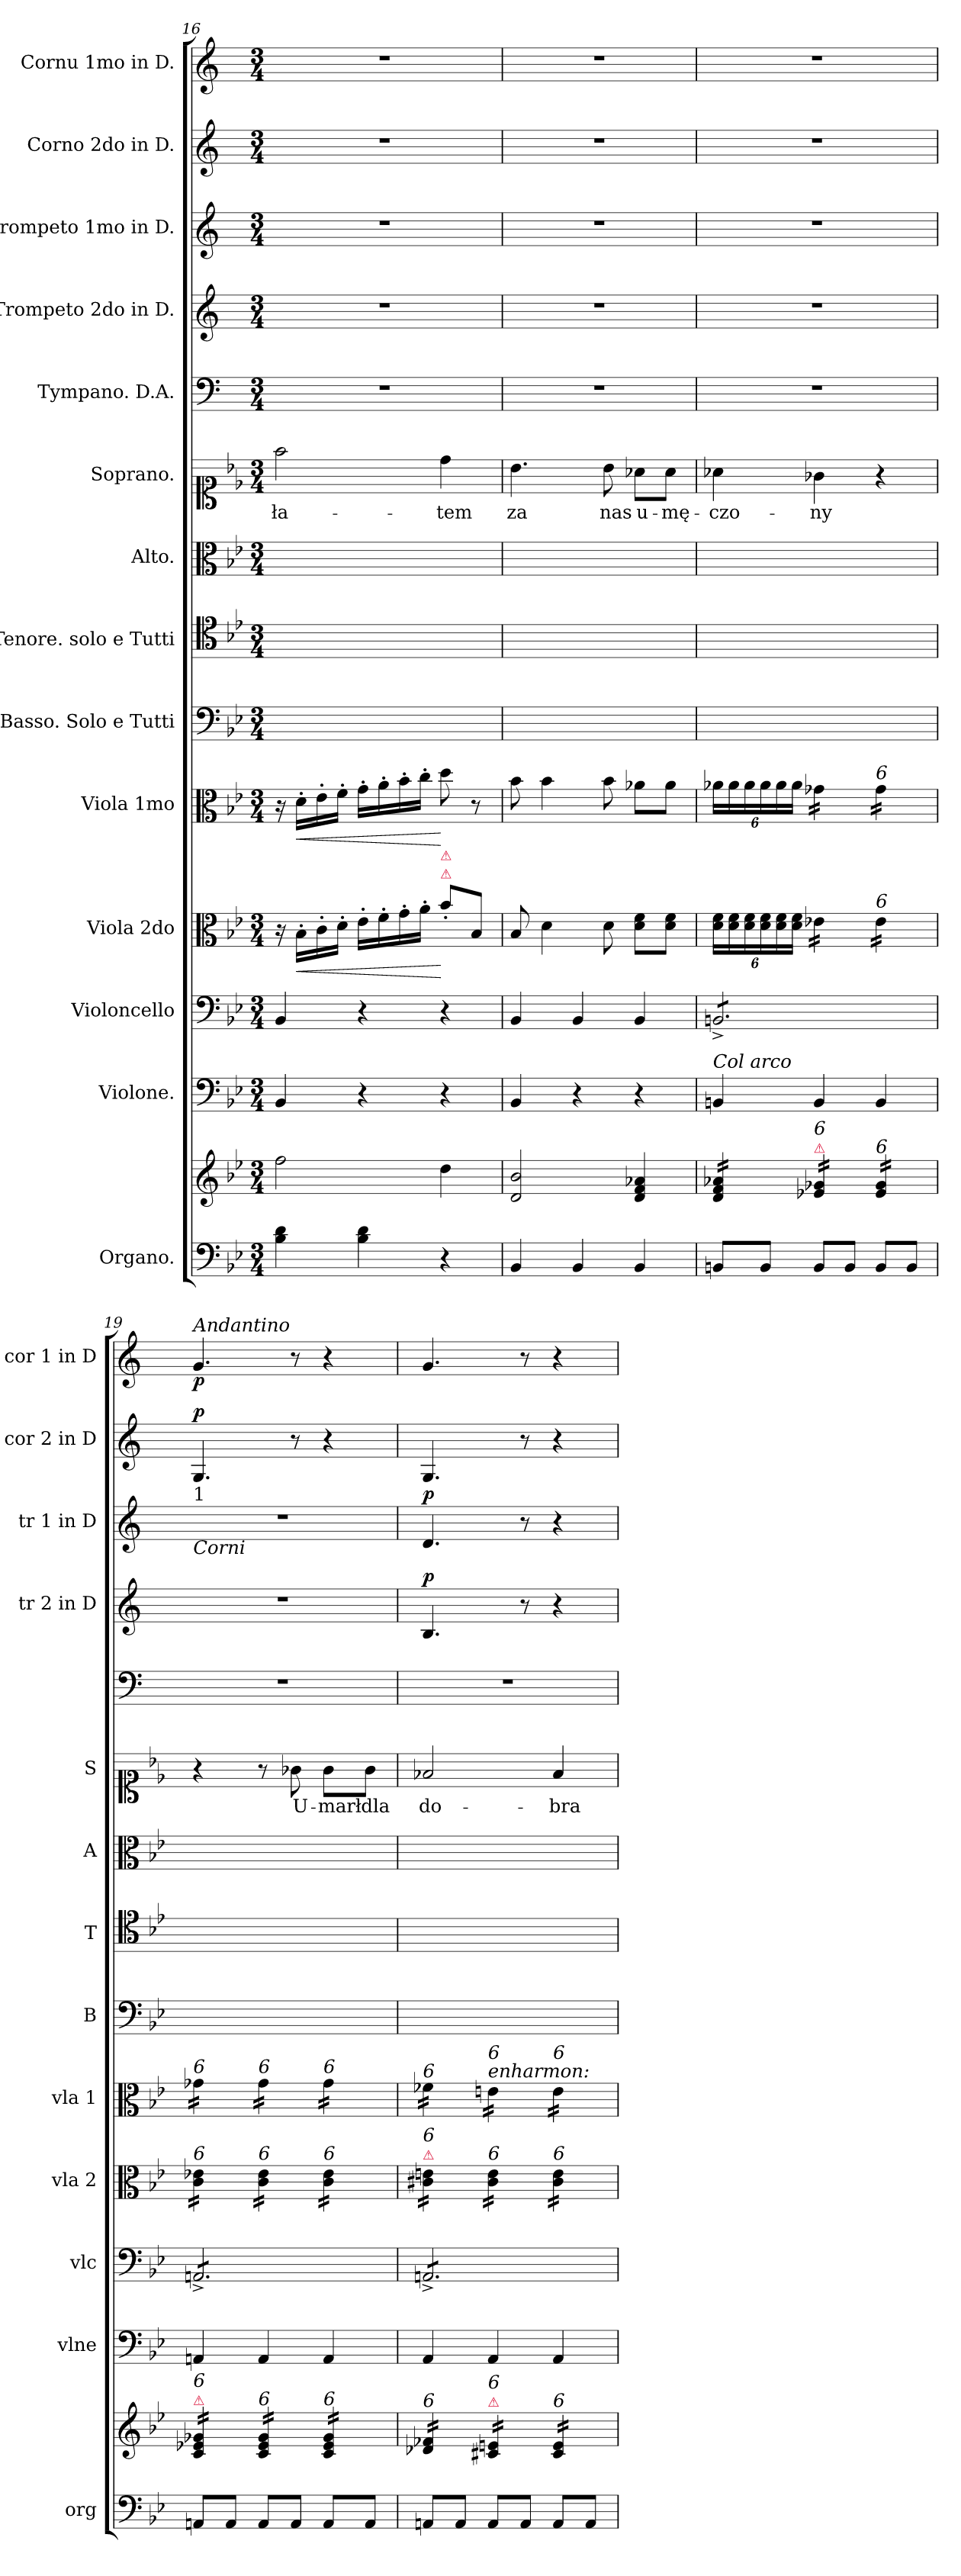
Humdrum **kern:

**kern	**kern	**kern	**kern	**kern	**dynam	**kern	**dynam	**kern	**kern	**kern	**kern	**text	**kern	**kern	**dynam	**kern	**dynam	**kern	**dynam	**kern	**dynam
*part14	*part14	*part13	*part12	*part11	*part11	*part10	*part10	*part9	*part8	*part7	*part6	*part6	*part5	*part4	*part4	*part3	*part3	*part2	*part2	*part1	*part1
*staff15	*staff14	*staff13	*staff12	*staff11	*staff11	*staff10	*staff10	*staff9	*staff8	*staff7	*staff6	*staff6	*staff5	*staff4	*staff4	*staff3	*staff3	*staff2	*staff2	*staff1	*staff1
*I"Organo.	*	*I"Violone.	*I"Violoncello	*I"Viola 2do	*	*I"Viola 1mo	*	*I"Basso. Solo e Tutti	*I"Tenore. solo e Tutti	*I"Alto.	*I"Soprano.	*	*I"Tympano. D.A.	*I"Trompeto 2do in D.	*	*I"Trompeto 1mo in D.	*	*I"Corno 2do in D.	*	*I"Cornu 1mo in D.	*
*I'org	*	*I'vlne	*I'vlc	*I'vla 2	*	*I'vla 1	*	*I'B	*I'T	*I'A	*I'S	*	*	*I'tr 2 in D	*	*I'tr 1 in D	*	*I'cor 2 in D	*	*I'cor 1 in D	*
*clefF4	*clefG2	*clefF4	*clefF4	*clefC3	*	*clefC3	*	*clefF4	*clefC4	*clefC3	*clefC1	*	*clefF4	*clefG2	*	*clefG2	*	*clefG2	*	*clefG2	*
*	*	*ITrd8c12	*	*	*	*	*	*	*	*	*	*	*	*ITrd-1c-2	*	*ITrd-1c-2	*	*ITrd-1c-2	*	*ITrd-1c-2	*
*k[b-e-]	*k[b-e-]	*k[b-e-]	*k[b-e-]	*k[b-e-]	*	*k[b-e-]	*	*k[b-e-]	*k[b-e-]	*k[b-e-]	*k[b-e-]	*	*k[]	*k[f#c#]	*	*k[f#c#]	*	*k[f#c#]	*	*k[f#c#]	*
*M3/4	*M3/4	*M3/4	*M3/4	*M3/4	*	*M3/4	*	*M3/4	*M3/4	*M3/4	*M3/4	*	*M3/4	*M3/4	*	*M3/4	*	*M3/4	*	*M3/4	*
=16	=16	=16	=16	=16	=16	=16	=16	=16	=16	=16	=16	=16	=16	=16	=16	=16	=16	=16	=16	=16	=16
4B-\ 4d\	2ff\	4BBB-/	4BB-/	16r	.	16r	.	2.ryy	2.ryy	2.ryy	2ff\	-ła-	2.r	2.r	.	2.r	.	2.r	.	2.r	.
!	!	!	!	!	!LO:HP:b	!	!LO:HP:b	!	!	!	!	!	!	!	!	!	!	!	!	!	!
.	.	.	.	16B-'\LL	<	16d'\LL	<	.	.	.	.	.	.	.	.	.	.	.	.	.	.
.	.	.	.	16c'\	.	16e-'\	.	.	.	.	.	.	.	.	.	.	.	.	.	.	.
.	.	.	.	16d'\JJ	.	16f'\JJ	.	.	.	.	.	.	.	.	.	.	.	.	.	.	.
4B-\ 4d\	.	4r	4r	16e-'\LL	.	16g'\LL	.	.	.	.	.	.	.	.	.	.	.	.	.	.	.
.	.	.	.	16f'\	.	16a'\	.	.	.	.	.	.	.	.	.	.	.	.	.	.	.
.	.	.	.	16g'\	.	16b-'\	.	.	.	.	.	.	.	.	.	.	.	.	.	.	.
.	.	.	.	16a'\JJ	.	16cc'\JJ	.	.	.	.	.	.	.	.	.	.	.	.	.	.	.
!	!	!	!	!LO:TX:a:color=crimson:t=⚠	!	!	!	!	!	!	!	!	!	!	!	!	!	!	!	!	!
!	!	!	!	!LO:TX:a:color=crimson:t=⚠	!	!	!	!	!	!	!	!	!	!	!	!	!	!	!	!	!
4r	4dd\	4r	4r	8b-'>\L	[	8dd\	[	.	.	.	4dd\	-tem	.	.	.	.	.	.	.	.	.
.	.	.	.	8B-/J	.	8r	.	.	.	.	.	.	.	.	.	.	.	.	.	.	.
=17	=17	=17	=17	=17	=17	=17	=17	=17	=17	=17	=17	=17	=17	=17	=17	=17	=17	=17	=17	=17	=17
4BB-/	2d/ 2b-/	4BBB-/	4BB-/	8B-/	.	8b-\	.	2.ryy	2.ryy	2.ryy	4.b-\	za	2.r	2.r	.	2.r	.	2.r	.	2.r	.
.	.	.	.	4d\	.	4b-\	.	.	.	.	.	.	.	.	.	.	.	.	.	.	.
4BB-/	.	4r	4BB-/	.	.	.	.	.	.	.	.	.	.	.	.	.	.	.	.	.	.
.	.	.	.	8d\	.	8b-\	.	.	.	.	8b-\	nas	.	.	.	.	.	.	.	.	.
4BB-/	4d/ 4f/ 4a-X/	4r	4BB-/	8d\ 8f\L	.	8a-X\L	.	.	.	.	8a-X\L	u-	.	.	.	.	.	.	.	.	.
.	.	.	.	8d\ 8f\J	.	8a-\J	.	.	.	.	8a-\J	-mę-	.	.	.	.	.	.	.	.	.
=18	=18	=18	=18	=18	=18	=18	=18	=18	=18	=18	=18	=18	=18	=18	=18	=18	=18	=18	=18	=18	=18
!	!	!LO:TX:a:i:t=Col arco	!	!	!	!	!	!	!	!	!	!	!	!	!	!	!	!	!	!	!
!	!LO:TX:a:i:t=6	!	!	!	!	!	!	!	!	!	!	!	!	!	!	!	!	!	!	!	!
!	!LO:TX:a:color=crimson:t=⚠	!	!	!	!	!	!	!	!	!	!	!	!	!	!	!	!	!	!	!	!
*	*tremolo	*	*	*	*	*	*	*	*	*	*	*	*	*	*	*	*	*	*	*	*
*	*	*	*tremolo	*	*	*	*	*	*	*	*	*	*	*	*	*	*	*	*	*	*
8BBn/L	16d/ 16f/ 16a-X/LL	4BBBn/	8BBn^>/L	24d\ 24f\LL	.	24a-X\LL	.	2.ryy	2.ryy	2.ryy	4a-X\	-czo-	2.r	2.r	.	2.r	.	2.r	.	2.r	.
.	.	.	.	24d\ 24f\	.	24a-\	.	.	.	.	.	.	.	.	.	.	.	.	.	.	.
.	16d/ 16f/ 16a-X/	.	.	.	.	.	.	.	.	.	.	.	.	.	.	.	.	.	.	.	.
.	.	.	.	24d\ 24f\	.	24a-\	.	.	.	.	.	.	.	.	.	.	.	.	.	.	.
8BB/J	16d/ 16f/ 16a-X/	.	8BBn^>/	24d\ 24f\	.	24a-\	.	.	.	.	.	.	.	.	.	.	.	.	.	.	.
.	.	.	.	24d\ 24f\	.	24a-\	.	.	.	.	.	.	.	.	.	.	.	.	.	.	.
.	16d/ 16f/ 16a-X/JJ	.	.	.	.	.	.	.	.	.	.	.	.	.	.	.	.	.	.	.	.
.	.	.	.	24d\ 24f\JJ	.	24a-\JJ	.	.	.	.	.	.	.	.	.	.	.	.	.	.	.
!	!	!	!	!	!	!LO:TX:a:i:t=6	!	!	!	!	!	!	!	!	!	!	!	!	!	!	!
!	!	!	!	!	!	!LO:TX:a:color=crimson:t=⚠	!	!	!	!	!	!	!	!	!	!	!	!	!	!	!
!	!	!	!	!LO:TX:a:color=crimson:t=⚠	!	!	!	!	!	!	!	!	!	!	!	!	!	!	!	!	!
!	!	!	!	!LO:TX:a:i:t=6	!	!	!	!	!	!	!	!	!	!	!	!	!	!	!	!	!
!	!LO:TX:a:color=crimson:t=⚠	!	!	!	!	!	!	!	!	!	!	!	!	!	!	!	!	!	!	!	!
!	!LO:TX:a:i:t=6	!	!	!	!	!	!	!	!	!	!	!	!	!	!	!	!	!	!	!	!
*	*	*	*	*tremolo	*	*	*	*	*	*	*	*	*	*	*	*	*	*	*	*	*
*	*	*	*	*	*	*tremolo	*	*	*	*	*	*	*	*	*	*	*	*	*	*	*
8BB/L	16e-X/ 16g-X/LL	4BBB/	8BBn^>/	16e-X\LL	.	16g-X\LL	.	.	.	.	4g-X\	-ny	.	.	.	.	.	.	.	.	.
.	16e-X/ 16g-X/	.	.	16e-X\	.	16g-X\	.	.	.	.	.	.	.	.	.	.	.	.	.	.	.
8BB/J	16e-X/ 16g-X/	.	8BBn^>/	16e-X\	.	16g-X\	.	.	.	.	.	.	.	.	.	.	.	.	.	.	.
.	16e-X/ 16g-X/JJ	.	.	16e-X\JJ	.	16g-X\JJ	.	.	.	.	.	.	.	.	.	.	.	.	.	.	.
!	!	!	!	!	!	!LO:TX:a:i:t=6	!	!	!	!	!	!	!	!	!	!	!	!	!	!	!
!	!	!	!	!LO:TX:a:i:t=6	!	!	!	!	!	!	!	!	!	!	!	!	!	!	!	!	!
!	!LO:TX:a:i:t=6	!	!	!	!	!	!	!	!	!	!	!	!	!	!	!	!	!	!	!	!
8BB/L	16e-/ 16g-/LL	4BBB/	8BBn^>/	16e-\LL	.	16g-\LL	.	.	.	.	4r	.	.	.	.	.	.	.	.	.	.
.	16e-/ 16g-/	.	.	16e-\	.	16g-\	.	.	.	.	.	.	.	.	.	.	.	.	.	.	.
8BB/J	16e-/ 16g-/	.	8BBn^>/J	16e-\	.	16g-\	.	.	.	.	.	.	.	.	.	.	.	.	.	.	.
.	16e-/ 16g-/JJ	.	.	16e-\JJ	.	16g-\JJ	.	.	.	.	.	.	.	.	.	.	.	.	.	.	.
=19	=19	=19	=19	=19	=19	=19	=19	=19	=19	=19	=19	=19	=19	=19	=19	=19	=19	=19	=19	=19	=19
!	!	!	!	!	!	!	!	!	!	!	!	!	!	!	!	!	!	!	!	!LO:TX:a:i:t=Andantino	!
!	!	!	!	!	!	!	!	!	!	!	!	!	!	!	!	!LO:TX:b:i:t=Corni	!	!	!	!	!
!	!	!	!	!	!	!	!	!	!	!	!	!	!	!	!	!LO:TX:a:t=1	!	!	!	!	!
!	!	!	!	!	!	!LO:TX:a:i:t=6	!	!	!	!	!	!	!	!	!	!	!	!	!	!	!
!	!	!	!	!LO:TX:a:i:t=6	!	!	!	!	!	!	!	!	!	!	!	!	!	!	!	!	!
!	!LO:TX:a:color=crimson:t=⚠	!	!	!	!	!	!	!	!	!	!	!	!	!	!	!	!	!	!	!	!
!	!LO:TX:a:i:t=6	!	!	!	!	!	!	!	!	!	!	!	!	!	!	!	!	!	!	!	!
!	!	!	!	!	!	!	!	!	!	!	!	!	!	!	!	!	!	!	!LO:DY:a	!	!
8AAn/L	16c/ 16e-X/ 16g-X/LL	4AAAn/	8AAn^>/L	16c\ 16e-X\LL	.	16g-X\LL	.	2.ryy	2.ryy	2.ryy	4r	.	2.r	2.r	.	2.r	.	4.A/	p	4.a/	p
.	16c/ 16e-X/ 16g-X/	.	.	16c\ 16e-X\	.	16g-X\	.	.	.	.	.	.	.	.	.	.	.	.	.	.	.
8AA/J	16c/ 16e-X/ 16g-X/	.	8AAn^>/	16c\ 16e-X\	.	16g-X\	.	.	.	.	.	.	.	.	.	.	.	.	.	.	.
.	16c/ 16e-X/ 16g-X/JJ	.	.	16c\ 16e-X\JJ	.	16g-X\JJ	.	.	.	.	.	.	.	.	.	.	.	.	.	.	.
!	!	!	!	!	!	!LO:TX:a:i:t=6	!	!	!	!	!	!	!	!	!	!	!	!	!	!	!
!	!	!	!	!LO:TX:a:i:t=6	!	!	!	!	!	!	!	!	!	!	!	!	!	!	!	!	!
!	!LO:TX:a:i:t=6	!	!	!	!	!	!	!	!	!	!	!	!	!	!	!	!	!	!	!	!
8AA/L	16c/ 16e-/ 16g-/LL	4AAA/	8AAn^>/	16c\ 16e-\LL	.	16g-\LL	.	.	.	.	8r	.	.	.	.	.	.	.	.	.	.
.	16c/ 16e-/ 16g-/	.	.	16c\ 16e-\	.	16g-\	.	.	.	.	.	.	.	.	.	.	.	.	.	.	.
8AA/J	16c/ 16e-/ 16g-/	.	8AAn^>/	16c\ 16e-\	.	16g-\	.	.	.	.	8g-X\	U-	.	.	.	.	.	8r	.	8r	.
.	16c/ 16e-/ 16g-/JJ	.	.	16c\ 16e-\JJ	.	16g-\JJ	.	.	.	.	.	.	.	.	.	.	.	.	.	.	.
!	!	!	!	!	!	!LO:TX:a:i:t=6	!	!	!	!	!	!	!	!	!	!	!	!	!	!	!
!	!	!	!	!LO:TX:a:i:t=6	!	!	!	!	!	!	!	!	!	!	!	!	!	!	!	!	!
!	!LO:TX:a:i:t=6	!	!	!	!	!	!	!	!	!	!	!	!	!	!	!	!	!	!	!	!
8AA/L	16c/ 16e-/ 16g-/LL	4AAA/	8AAn^>/	16c\ 16e-\LL	.	16g-\LL	.	.	.	.	8g-\L	-marł	.	.	.	.	.	4r	.	4r	.
.	16c/ 16e-/ 16g-/	.	.	16c\ 16e-\	.	16g-\	.	.	.	.	.	.	.	.	.	.	.	.	.	.	.
8AA/J	16c/ 16e-/ 16g-/	.	8AAn^>/J	16c\ 16e-\	.	16g-\	.	.	.	.	8g-\J	dla	.	.	.	.	.	.	.	.	.
.	16c/ 16e-/ 16g-/JJ	.	.	16c\ 16e-\JJ	.	16g-\JJ	.	.	.	.	.	.	.	.	.	.	.	.	.	.	.
=20	=20	=20	=20	=20	=20	=20	=20	=20	=20	=20	=20	=20	=20	=20	=20	=20	=20	=20	=20	=20	=20
!	!	!	!	!	!	!LO:TX:a:i:t=6	!	!	!	!	!	!	!	!	!	!	!	!	!	!	!
!	!	!	!	!LO:TX:a:color=crimson:t=⚠	!	!	!	!	!	!	!	!	!	!	!	!	!	!	!	!	!
!	!	!	!	!LO:TX:a:i:t=6	!	!	!	!	!	!	!	!	!	!	!	!	!	!	!	!	!
!	!LO:TX:a:i:t=6	!	!	!	!	!	!	!	!	!	!	!	!	!	!	!	!	!	!	!	!
!	!	!	!	!	!	!	!	!	!	!	!	!	!	!	!LO:DY:a	!	!LO:DY:a	!	!	!	!
8AAn/L	16d-X/ 16f-X/LL	4AAA/	8AAn^>/L	16c#X\ 16en\LL	.	16f-X\LL	.	2.ryy	2.ryy	2.ryy	2f-X/	do-	2.r	4.c#/	p	4.e/	p	4.A/	.	4.a/	.
.	16d-X/ 16f-X/	.	.	16c#X\ 16en\	.	16f-X\	.	.	.	.	.	.	.	.	.	.	.	.	.	.	.
8AA/J	16d-X/ 16f-X/	.	8AAn^>/	16c#X\ 16en\	.	16f-X\	.	.	.	.	.	.	.	.	.	.	.	.	.	.	.
.	16d-X/ 16f-X/JJ	.	.	16c#X\ 16en\JJ	.	16f-X\JJ	.	.	.	.	.	.	.	.	.	.	.	.	.	.	.
!	!	!	!	!	!	!LO:TX:a:i:t=enharmon&colon;	!	!	!	!	!	!	!	!	!	!	!	!	!	!	!
!	!	!	!	!	!	!LO:TX:a:i:t=6	!	!	!	!	!	!	!	!	!	!	!	!	!	!	!
!	!	!	!	!LO:TX:a:i:t=6	!	!	!	!	!	!	!	!	!	!	!	!	!	!	!	!	!
!	!LO:TX:a:color=crimson:t=⚠	!	!	!	!	!	!	!	!	!	!	!	!	!	!	!	!	!	!	!	!
!	!LO:TX:a:i:t=6	!	!	!	!	!	!	!	!	!	!	!	!	!	!	!	!	!	!	!	!
8AA/L	16c#X/ 16en/LL	4AAA/	8AAn^>/	16c#\ 16e\LL	.	16en\LL	.	.	.	.	.	.	.	.	.	.	.	.	.	.	.
.	16c#X/ 16en/	.	.	16c#\ 16e\	.	16en\	.	.	.	.	.	.	.	.	.	.	.	.	.	.	.
8AA/J	16c#X/ 16en/	.	8AAn^>/	16c#\ 16e\	.	16en\	.	.	.	.	.	.	.	8r	.	8r	.	8r	.	8r	.
.	16c#X/ 16en/JJ	.	.	16c#\ 16e\JJ	.	16en\JJ	.	.	.	.	.	.	.	.	.	.	.	.	.	.	.
!	!	!	!	!	!	!LO:TX:a:i:t=6	!	!	!	!	!	!	!	!	!	!	!	!	!	!	!
!	!	!	!	!LO:TX:a:i:t=6	!	!	!	!	!	!	!	!	!	!	!	!	!	!	!	!	!
!	!LO:TX:a:i:t=6	!	!	!	!	!	!	!	!	!	!	!	!	!	!	!	!	!	!	!	!
8AA/L	16c#/ 16e/LL	4AAA/	8AAn^>/	16c#\ 16e\LL	.	16e\LL	.	.	.	.	4f-/	-bra	.	4r	.	4r	.	4r	.	4r	.
.	16c#/ 16e/	.	.	16c#\ 16e\	.	16e\	.	.	.	.	.	.	.	.	.	.	.	.	.	.	.
8AA/J	16c#/ 16e/	.	8AAn^>/J	16c#\ 16e\	.	16e\	.	.	.	.	.	.	.	.	.	.	.	.	.	.	.
*	*	*	*Xtremolo	*	*	*	*	*	*	*	*	*	*	*	*	*	*	*	*	*	*
.	16c#/ 16e/JJ	.	.	16c#\ 16e\JJ	.	16e\JJ	.	.	.	.	.	.	.	.	.	.	.	.	.	.	.
*	*	*	*	*	*	*Xtremolo	*	*	*	*	*	*	*	*	*	*	*	*	*	*	*
*	*	*	*	*Xtremolo	*	*	*	*	*	*	*	*	*	*	*	*	*	*	*	*	*
*	*Xtremolo	*	*	*	*	*	*	*	*	*	*	*	*	*	*	*	*	*	*	*	*
=	=	=	=	=	=	=	=	=	=	=	=	=	=	=	=	=	=	=	=	=	=
*-	*-	*-	*-	*-	*-	*-	*-	*-	*-	*-	*-	*-	*-	*-	*-	*-	*-	*-	*-	*-	*-
